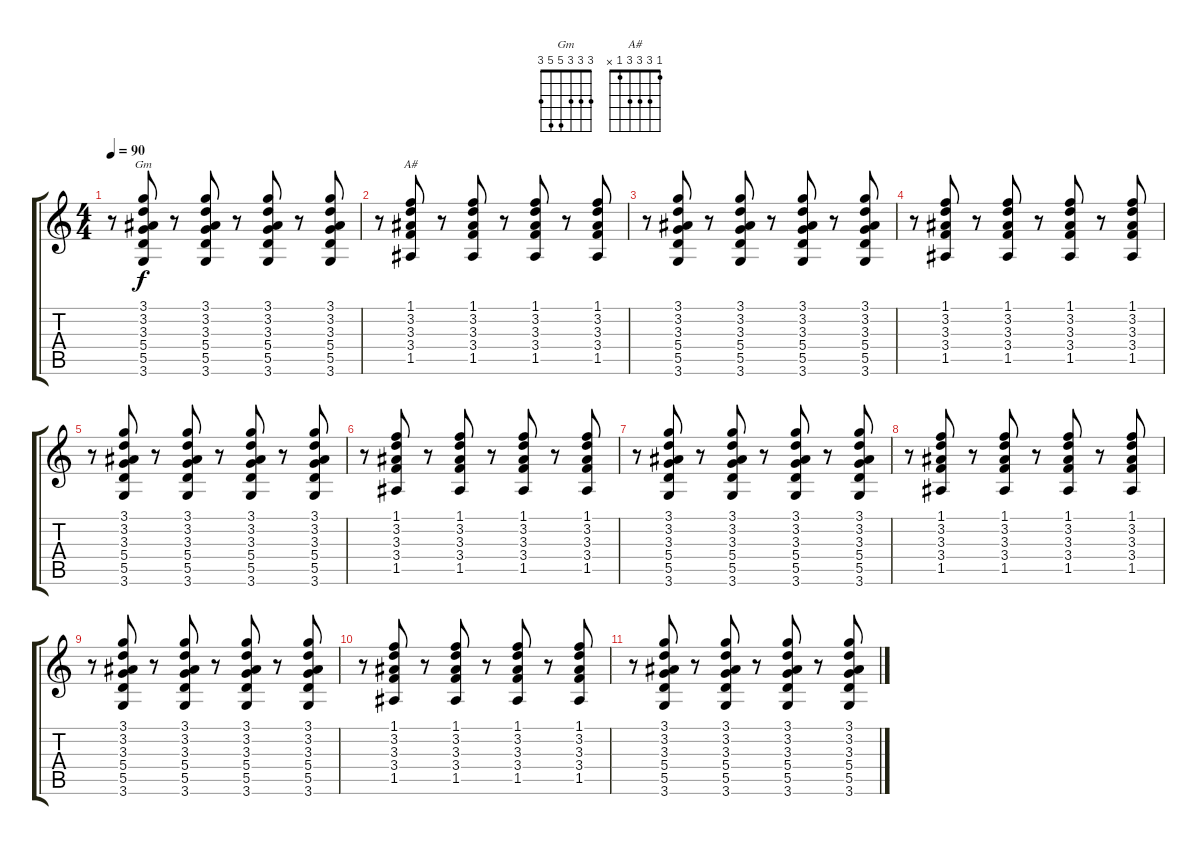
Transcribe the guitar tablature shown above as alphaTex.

\track "" {instrument electricguitarclean}
\staff {score tabs}
\tuning (E4 B3 G3 D3 A2 E2) {hide}
\chord ("Gm" 3 3 3 5 5 3)
\chord ("A#" 1 3 3 3 1 x)
\ts (4 4)
\tempo 90
\clef g2
\ks c
r.8{dy f} (3.1 3.2 3.3 5.4 5.5 3.6).8{ch "Gm"} r.8 (3.1 3.2 3.3 5.4 5.5 3.6).8 r.8 (3.1 3.2 3.3 5.4 5.5 3.6).8 r.8 (3.1 3.2 3.3 5.4 5.5 3.6).8 |
r.8 (1.1 3.2 3.3 3.4 1.5).8{ch "A#"} r.8 (1.1 3.2 3.3 3.4 1.5).8 r.8 (1.1 3.2 3.3 3.4 1.5).8 r.8 (1.1 3.2 3.3 3.4 1.5).8 |
r.8 (3.1 3.2 3.3 5.4 5.5 3.6).8 r.8 (3.1 3.2 3.3 5.4 5.5 3.6).8 r.8 (3.1 3.2 3.3 5.4 5.5 3.6).8 r.8 (3.1 3.2 3.3 5.4 5.5 3.6).8 |
r.8 (1.1 3.2 3.3 3.4 1.5).8 r.8 (1.1 3.2 3.3 3.4 1.5).8 r.8 (1.1 3.2 3.3 3.4 1.5).8 r.8 (1.1 3.2 3.3 3.4 1.5).8 |
r.8 (3.1 3.2 3.3 5.4 5.5 3.6).8 r.8 (3.1 3.2 3.3 5.4 5.5 3.6).8 r.8 (3.1 3.2 3.3 5.4 5.5 3.6).8 r.8 (3.1 3.2 3.3 5.4 5.5 3.6).8 |
r.8 (1.1 3.2 3.3 3.4 1.5).8{volume 8} r.8 (1.1 3.2 3.3 3.4 1.5).8{volume 8} r.8 (1.1 3.2 3.3 3.4 1.5).8{volume 8} r.8 (1.1 3.2 3.3 3.4 1.5).8{volume 7} |
r.8 (3.1 3.2 3.3 5.4 5.5 3.6).8{volume 7} r.8 (3.1 3.2 3.3 5.4 5.5 3.6).8{volume 7} r.8 (3.1 3.2 3.3 5.4 5.5 3.6).8{volume 7} r.8 (3.1 3.2 3.3 5.4 5.5 3.6).8{volume 6} |
r.8 (1.1 3.2 3.3 3.4 1.5).8{volume 6} r.8 (1.1 3.2 3.3 3.4 1.5).8{volume 5} r.8 (1.1 3.2 3.3 3.4 1.5).8{volume 5} r.8 (1.1 3.2 3.3 3.4 1.5).8{volume 5} |
r.8 (3.1 3.2 3.3 5.4 5.5 3.6).8{volume 4} r.8 (3.1 3.2 3.3 5.4 5.5 3.6).8{volume 4} r.8 (3.1 3.2 3.3 5.4 5.5 3.6).8{volume 4} r.8 (3.1 3.2 3.3 5.4 5.5 3.6).8{volume 3} |
r.8 (1.1 3.2 3.3 3.4 1.5).8{volume 3} r.8 (1.1 3.2 3.3 3.4 1.5).8{volume 3} r.8 (1.1 3.2 3.3 3.4 1.5).8{volume 2} r.8 (1.1 3.2 3.3 3.4 1.5).8{volume 2} |
r.8 (3.1 3.2 3.3 5.4 5.5 3.6).8{volume 2} r.8 (3.1 3.2 3.3 5.4 5.5 3.6).8{volume 1} r.8 (3.1 3.2 3.3 5.4 5.5 3.6).8{volume 1} r.8 (3.1 3.2 3.3 5.4 5.5 3.6).8{volume 1}
